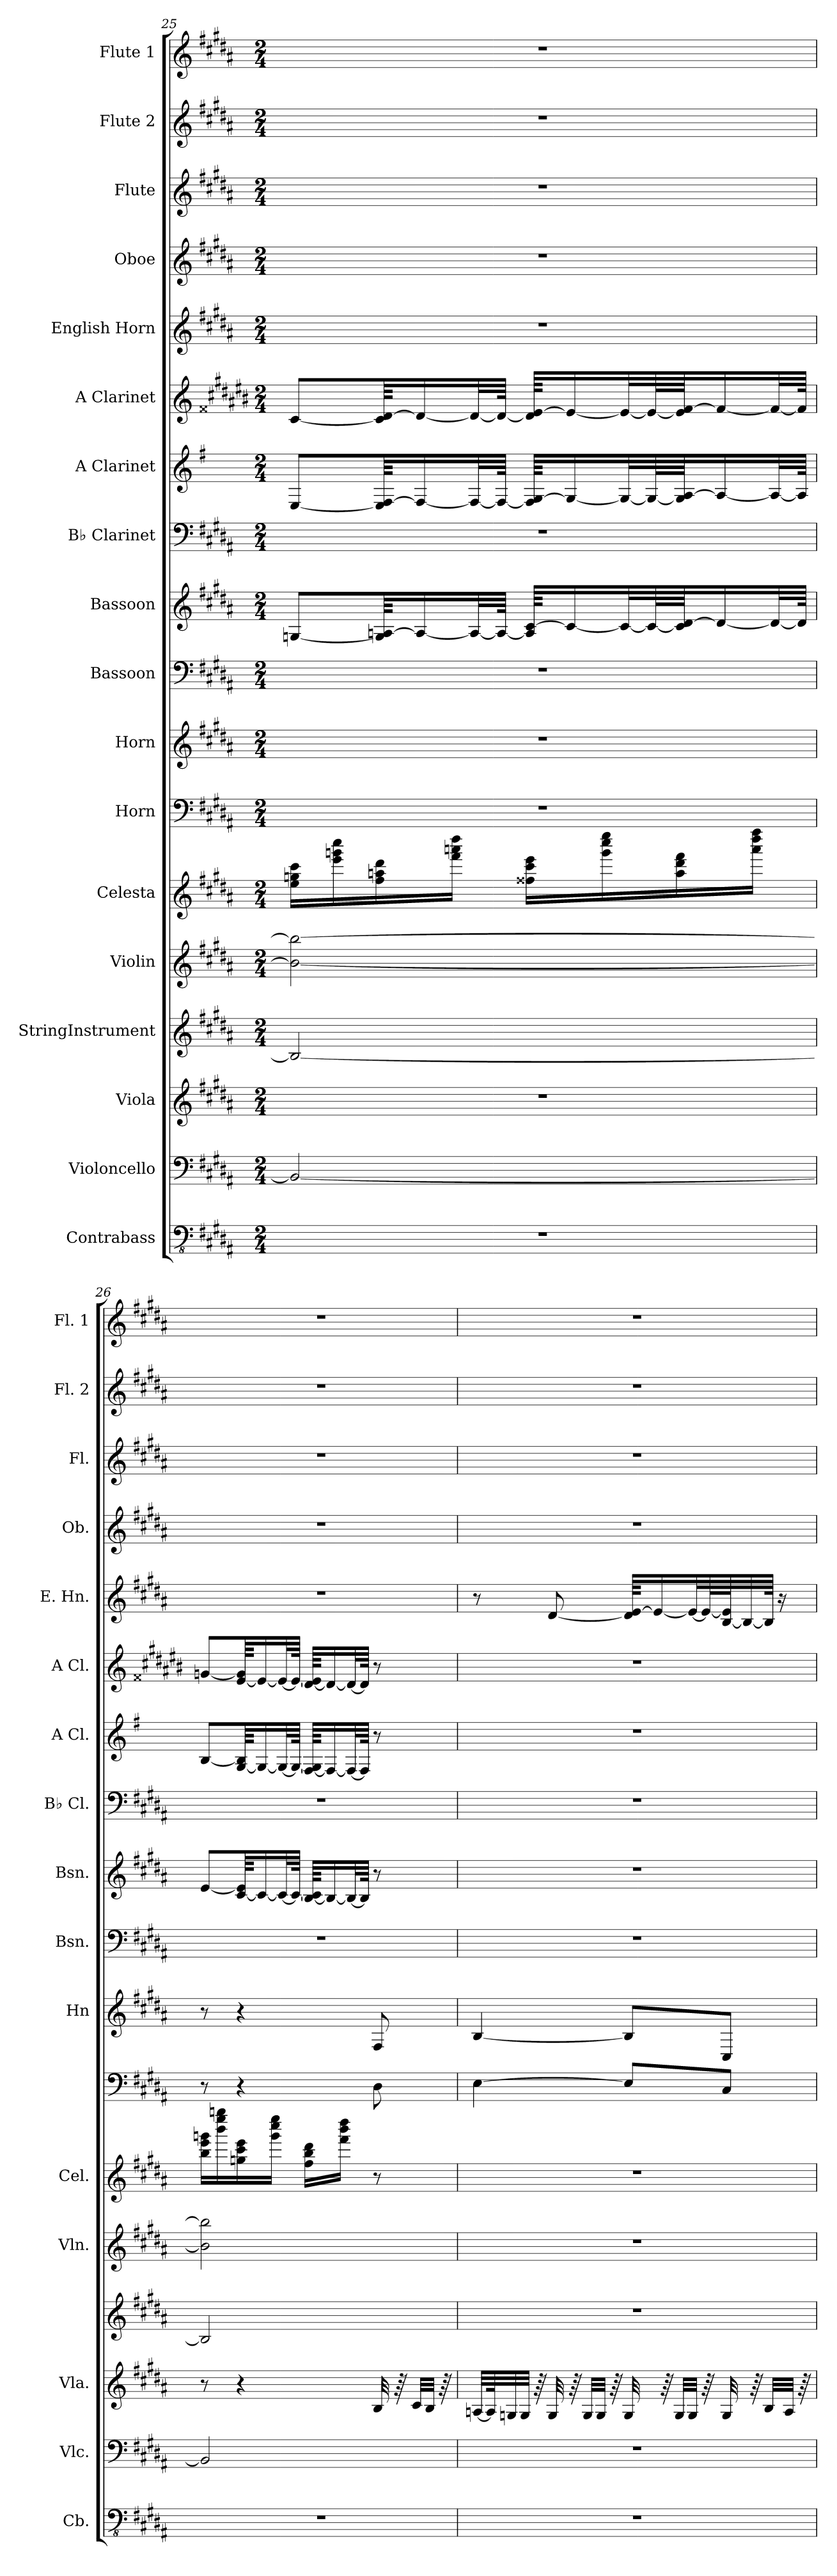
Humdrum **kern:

**kern	**kern	**kern	**kern	**kern	**kern	**kern	**kern	**kern	**kern	**kern	**kern	**kern	**kern	**kern	**kern	**kern	**kern
*part18	*part17	*part16	*part15	*part14	*part13	*part12	*part11	*part10	*part9	*part8	*part7	*part6	*part5	*part4	*part3	*part2	*part1
*staff18	*staff17	*staff16	*staff15	*staff14	*staff13	*staff12	*staff11	*staff10	*staff9	*staff8	*staff7	*staff6	*staff5	*staff4	*staff3	*staff2	*staff1
*I"Contrabass	*I"Violoncello	*I"Viola	*I"StringInstrument	*I"Violin	*I"Celesta	*I"Horn	*I"Horn	*I"Bassoon	*I"Bassoon	*I"B♭ Clarinet	*I"A Clarinet	*I"A Clarinet	*I"English Horn	*I"Oboe	*I"Flute	*I"Flute 2	*I"Flute 1
*I'Cb.	*I'Vlc.	*I'Vla.	*	*I'Vln.	*I'Cel.	*	*I'Hn	*I'Bsn.	*I'Bsn.	*I'B♭ Cl.	*I'A Cl.	*I'A Cl.	*I'E. Hn.	*I'Ob.	*I'Fl.	*I'Fl. 2	*I'Fl. 1
!!LO:PB:g=z
*clefFv4	*clefF4	*	*clefG2	*clefG2	*	*clefF4	*clefG2	*clefF4	*	*clefF4	*clefG2	*clefG2	*clefG2	*clefG2	*clefG2	*clefG2	*clefG2
*ITrd7c12	*	*	*	*	*	*ITrd4c7	*ITrd4c7	*	*	*ITrd1c2	*ITrd2c3	*ITrd2c3	*ITrd4c7	*	*	*	*
*k[f#c#g#d#a#]	*k[f#c#g#d#a#]	*k[f#c#g#d#a#]	*k[f#c#g#d#a#]	*k[f#c#g#d#a#]	*k[f#c#g#d#a#]	*k[f#c#g#d#]	*k[f#c#g#d#]	*k[f#c#g#d#a#]	*k[f#c#g#d#a#]	*k[f#c#g#]	*k[f#c#g#d#]	*k[f##c#g#d#a#e#b#]	*k[f#c#g#d#]	*k[f#c#g#d#a#]	*k[f#c#g#d#a#]	*k[f#c#g#d#a#]	*k[f#c#g#d#a#]
*B:	*B:	*B:	*B:	*B:	*B:	*E:	*E:	*B:	*B:	*A:	*E:	*G#:	*E:	*B:	*B:	*B:	*B:
*M2/4	*M2/4	*M2/4	*M2/4	*M2/4	*M2/4	*M2/4	*M2/4	*M2/4	*M2/4	*M2/4	*M2/4	*M2/4	*M2/4	*M2/4	*M2/4	*M2/4	*M2/4
=25	=25	=25	=25	=25	=25	=25	=25	=25	=25	=25	=25	=25	=25	=25	=25	=25	=25
2r	2BB/_	2r	2B/_	2b\_ 2bb\_	16ee\ 16ggn\ 16ccc#\LL	2r	2r	2r	[8Gn/L	2r	[8C#/L	[8A#/L	2r	2r	2r	2r	2r
.	.	.	.	.	16eee\ 16gggn\ 16cccc#\	.	.	.	.	.	.	.	.	.	.	.	.
.	.	.	.	.	16ff#\ 16aan\ 16ddd#\	.	.	.	64G/] [64An/KKL	.	64C#/] [64D#/KKL	64A#/] [64B#/KKL	.	.	.	.	.
.	.	.	.	.	.	.	.	.	16A/_	.	16D#/_	16B#/_	.	.	.	.	.
.	.	.	.	.	16fff#\ 16aaan\ 16dddd#\JJ	.	.	.	.	.	.	.	.	.	.	.	.
.	.	.	.	.	.	.	.	.	32A/L_	.	32D#/L_	32B#/L_	.	.	.	.	.
.	.	.	.	.	.	.	.	.	64A/JJJk_	.	64D#/JJJk_	64B#/JJJk_	.	.	.	.	.
.	.	.	.	.	16ff##X\ 16ccc#\ 16eee\LL	.	.	.	64A/] [64c#/KKLL	.	64D#/] [64E/KKLL	64B#/] [64c#/KKLL	.	.	.	.	.
.	.	.	.	.	.	.	.	.	16c#/_	.	16E/_	16c#/_	.	.	.	.	.
.	.	.	.	.	16ggg\ 16cccc#\ 16eeee\	.	.	.	.	.	.	.	.	.	.	.	.
.	.	.	.	.	.	.	.	.	32c#/L_	.	32E/L_	32c#/L_	.	.	.	.	.
.	.	.	.	.	.	.	.	.	64c#/L_	.	64E/L_	64c#/L_	.	.	.	.	.
.	.	.	.	.	16aa\ 16ddd#\ 16fff#\	.	.	.	64c#/] [64d#/JJ	.	64E/] [64F#/JJ	64c#/] [64d#/JJ	.	.	.	.	.
.	.	.	.	.	.	.	.	.	16d#/_	.	16F#/_	16d#/_	.	.	.	.	.
.	.	.	.	.	16aaa\ 16dddd#\ 16ffff#\JJ	.	.	.	.	.	.	.	.	.	.	.	.
.	.	.	.	.	.	.	.	.	32d#/L_	.	32F#/L_	32d#/L_	.	.	.	.	.
.	.	.	.	.	.	.	.	.	64d#/JJJk]	.	64F#/JJJk]	64d#/JJJk]	.	.	.	.	.
=26	=26	=26	=26	=26	=26	=26	=26	=26	=26	=26	=26	=26	=26	=26	=26	=26	=26
2r	2BB/]	8r	2B/]	2b\] 2bb\]	16bb\ 16eee\ 16gggn\LL	8r	8r	2r	[8e/L	2r	[8G#/L	[8en/L	2r	2r	2r	2r	2r
.	.	.	.	.	16bbb\ 16eeee\ 16ggggn\	.	.	.	.	.	.	.	.	.	.	.	.
.	.	4r	.	.	16ggn\ 16ccc#\ 16eee\	4r	4r	.	[64c#/ 64e/]KKL	.	[64E/ 64G#/]KKL	[64c#/ 64e/]KKL	.	.	.	.	.
.	.	.	.	.	.	.	.	.	16c#/_	.	16E/_	16c#/_	.	.	.	.	.
.	.	.	.	.	16ggg\ 16cccc#\ 16eeee\JJ	.	.	.	.	.	.	.	.	.	.	.	.
.	.	.	.	.	.	.	.	.	32c#/L_	.	32E/L_	32c#/L_	.	.	.	.	.
.	.	.	.	.	.	.	.	.	64c#/JJJk_	.	64E/JJJk_	64c#/JJJk_	.	.	.	.	.
.	.	.	.	.	16ff#\ 16bb\ 16ddd#\LL	.	.	.	[64B/ 64c#/]KKLL	.	[64D#/ 64E/]KKLL	[64B#/ 64c#/]KKLL	.	.	.	.	.
.	.	.	.	.	.	.	.	.	16B/_	.	16D#/_	16B#/_	.	.	.	.	.
.	.	.	.	.	16fff#\ 16bbb\ 16dddd#\JJ	.	.	.	.	.	.	.	.	.	.	.	.
.	.	.	.	.	.	.	.	.	32B/L_	.	32D#/L_	32B#/L_	.	.	.	.	.
.	.	.	.	.	.	.	.	.	64B/JJJk]	.	64D#/JJJk]	64B#/JJJk]	.	.	.	.	.
.	.	32B/	.	.	8r	8GG#\	8BB/	.	8r	.	8r	8r	.	.	.	.	.
.	.	64r	.	.	.	.	.	.	.	.	.	.	.	.	.	.	.
.	.	32c#/LLL	.	.	.	.	.	.	.	.	.	.	.	.	.	.	.
.	.	32B/JJJ	.	.	.	.	.	.	.	.	.	.	.	.	.	.	.
.	.	64r	.	.	.	.	.	.	.	.	.	.	.	.	.	.	.
=27	=27	=27	=27	=27	=27	=27	=27	=27	=27	=27	=27	=27	=27	=27	=27	=27	=27
2r	2r	[32An/LLL	2r	2r	2r	[4AA\	[4E/	2r	2r	2r	2r	2r	8r	2r	2r	2r	2r
.	.	64A/K]	.	.	.	.	.	.	.	.	.	.	.	.	.	.	.
.	.	32Gn/	.	.	.	.	.	.	.	.	.	.	.	.	.	.	.
.	.	32G/JJJ	.	.	.	.	.	.	.	.	.	.	.	.	.	.	.
.	.	64r	.	.	.	.	.	.	.	.	.	.	.	.	.	.	.
.	.	32G/	.	.	.	.	.	.	.	.	.	.	[8G#/	.	.	.	.
.	.	64r	.	.	.	.	.	.	.	.	.	.	.	.	.	.	.
.	.	32G/LLL	.	.	.	.	.	.	.	.	.	.	.	.	.	.	.
.	.	32G/JJJ	.	.	.	.	.	.	.	.	.	.	.	.	.	.	.
.	.	64r	.	.	.	.	.	.	.	.	.	.	.	.	.	.	.
.	.	32G/	.	.	.	8AA/L]	8E/L]	.	.	.	.	.	64G#/] [64A/KKLL	.	.	.	.
.	.	.	.	.	.	.	.	.	.	.	.	.	16A/_	.	.	.	.
.	.	64r	.	.	.	.	.	.	.	.	.	.	.	.	.	.	.
.	.	32G/LLL	.	.	.	.	.	.	.	.	.	.	.	.	.	.	.
.	.	32G/JJJ	.	.	.	.	.	.	.	.	.	.	32A/L_	.	.	.	.
.	.	64r	.	.	.	.	.	.	.	.	.	.	64A/L_	.	.	.	.
.	.	32G/	.	.	.	8FF#/J	8FF#/J	.	.	.	.	.	[64E/ 64A/]J	.	.	.	.
.	.	.	.	.	.	.	.	.	.	.	.	.	32E/_	.	.	.	.
.	.	64r	.	.	.	.	.	.	.	.	.	.	.	.	.	.	.
.	.	32B/LLL	.	.	.	.	.	.	.	.	.	.	64E/JJJk]	.	.	.	.
.	.	.	.	.	.	.	.	.	.	.	.	.	16r	.	.	.	.
.	.	32A/JJJ	.	.	.	.	.	.	.	.	.	.	.	.	.	.	.
.	.	64r	.	.	.	.	.	.	.	.	.	.	.	.	.	.	.
=	=	=	=	=	=	=	=	=	=	=	=	=	=	=	=	=	=
*-	*-	*-	*-	*-	*-	*-	*-	*-	*-	*-	*-	*-	*-	*-	*-	*-	*-
